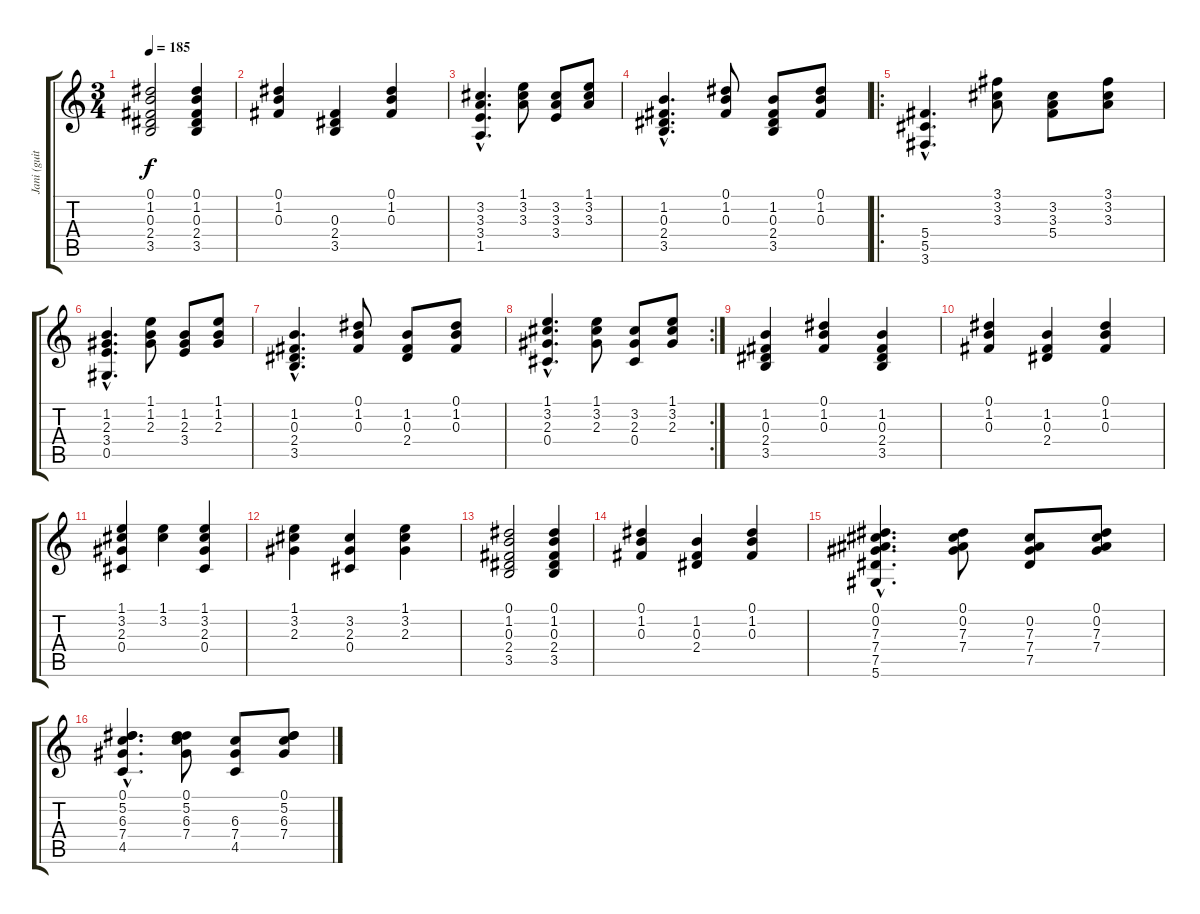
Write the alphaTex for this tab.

\track ("Jani (guitar)" "Jani (guit") {instrument acousticguitarnylon}
\staff {score tabs}
\tuning (Eb4 Bb3 Gb3 Db3 Ab2 Eb2) {hide}
\ts (3 4)
\tempo 185
\clef g2
\ks c
(0.1 1.2 0.3 2.4 3.5).2{dy f} (0.1 1.2 0.3 2.4 3.5).4 |
(0.1 1.2 0.3).4 (0.3 2.4 3.5).4 (0.1 1.2 0.3).4 |
(3.2{hac} 3.3{hac} 3.4{hac} 1.5{hac}).4{d} (1.1 3.2 3.3).8 (3.2 3.3 3.4).8 (1.1 3.2 3.3).8 |
(1.2{hac} 0.3{hac} 2.4{hac} 3.5{hac}).4{d} (0.1 1.2 0.3).8 (1.2 0.3 2.4 3.5).8 (0.1 1.2 0.3).8 |
\ro
(5.4{hac} 5.5{hac} 3.6{hac}).4{d} (3.1 3.2 3.3).8 (3.2 3.3 5.4).8 (3.1 3.2 3.3).8 |
(1.2{hac} 2.3{hac} 3.4{hac} 0.5{hac}).4{d} (1.1 1.2 2.3).8 (1.2 2.3 3.4).8 (1.1 1.2 2.3).8 |
(1.2{hac} 0.3{hac} 2.4{hac} 3.5{hac}).4{d} (0.1 1.2 0.3).8 (1.2 0.3 2.4).8 (0.1 1.2 0.3).8 |
\rc 2
(1.1{hac} 3.2{hac} 2.3{hac} 0.4{hac}).4{d} (1.1 3.2 2.3).8 (3.2 2.3 0.4).8 (1.1 3.2 2.3).8 |
(1.2 0.3 2.4 3.5).4 (0.1 1.2 0.3).4 (1.2 0.3 2.4 3.5).4 |
(0.1 1.2 0.3).4 (1.2 0.3 2.4).4 (0.1 1.2 0.3).4 |
(1.1 3.2 2.3 0.4).4 (1.1 3.2).4 (1.1 3.2 2.3 0.4).4 |
(1.1 3.2 2.3).4 (3.2 2.3 0.4).4 (1.1 3.2 2.3).4 |
(0.1 1.2 0.3 2.4 3.5).2 (0.1 1.2 0.3 2.4 3.5).4 |
(0.1 1.2 0.3).4 (1.2 0.3 2.4).4 (0.1 1.2 0.3).4 |
(0.1{hac} 0.2{hac} 7.3{hac} 7.4{hac} 7.5{hac} 5.6{hac}).4{d} (0.1 0.2 7.3 7.4).8 (0.2 7.3 7.4 7.5).8 (0.1 0.2 7.3 7.4).8 |
(0.1{hac} 5.2{hac} 6.3{hac} 7.4{hac} 4.5{hac}).4{d} (0.1 5.2 6.3 7.4).8 (6.3 7.4 4.5).8 (0.1 5.2 6.3 7.4).8
